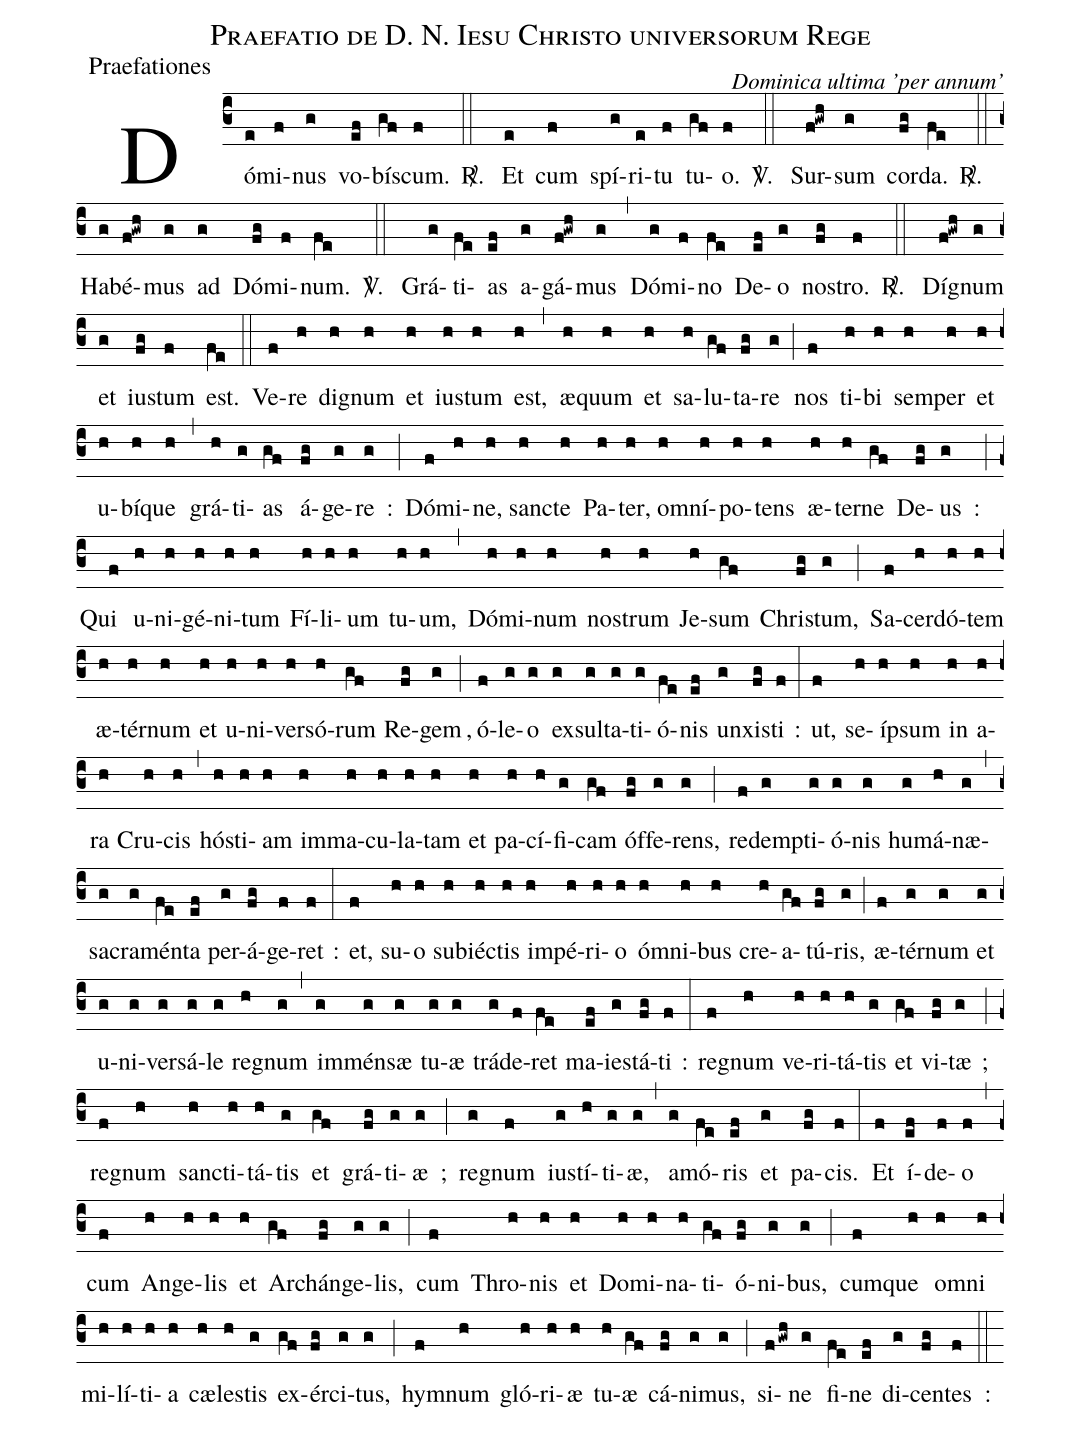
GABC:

name:Praefatio de D. N. Iesu Christo universorum Rege;
office-part:Praefationes;
commentary:Dominica ultima 'per annum';
%%
(c3)Dó(e)mi(f)nus(g) vo(ef)bís(gf)cum.(f)
<sp>R/</sp>. (::) Et(e) cum(f) spí(g)ri(e)tu(f) tu(gf)o.(f)
<sp>V/</sp>. (::) Sur(f!gwh)sum(g) cor(fg)da.(fe)
<sp>R/</sp>. (::) Ha(g)bé(f!gwh)mus(g) ad(g) Dó(fg)mi(f)num.(fe)
<sp>V/</sp>. (::) Grá(g)ti(fe)as(ef) a(g)gá(f!gwh)mus(g) (,)
Dó(g)mi(f)no(fe) De(ef)o(g) no(fg)stro.(f)
<sp>R/</sp>. (::) Dí(f!gwh)gnum(g) et(g) iu(fg)stum(f) est.(fe)
(::) Ve(f)re(h) di(h)gnum(h) et(h) ius(h)tum(h) est,(h) (,) <sp>ae</sp>(h)quum(h) et(h) sa-(h)lu(gf)ta(fg)re(g) (;)
nos(f) ti-(h)bi(h) sem(h)per(h) et(h) u-(h)bí(h)que(h) (,) grá(h)ti(g)as(gf) á(fg)ge-(g)re(g) :(;)
Dó(f)mi(h)ne(h), san(h)cte(h) Pa(h)ter(h), om(h)ní(h)po(h)tens(h) <sp>ae</sp>(h)ter(h)ne(gf) De(fg)us(g) :(;)
Qui(f) u(h)ni(h)gé(h)ni(h)tum(h) Fí(h)li(h)um(h) tu(h)um,(h)(,) Dó(h)mi(h)num(h) nos(h)trum(h) Je(h)sum(gf) Chri(fg)stum,(g)(;) Sa(f)cer(h)dó(h)tem(h) <sp>ae</sp>(h)tér(h)num(h) et(h) u(h)ni(h)ver(h)só(h)rum(gf) Re(fg)gem(g),(;) ó(f)le(g)o(g) ex(g)sul(g)ta(g)ti(g)ó(fe)nis(ef) un(g)xis(fg)ti(f) :(:)
ut,(f) se(h)íp(h)sum(h) in(h) a(h)ra(h) Cru(h)cis(h)(,) hó(h)sti(h)am(h) im(h)ma(h)cu(h)la(h)tam(h) et(h) pa(h)cí(h)fi(g)cam(gf) óf(fg)fe(g)rens,(g)(;)
re(f)demp(g)ti(g)ó(g)nis(g) hu(g)má(h)n<sp>ae</sp>(g)(,) sa(g)cra(g)mén(fe)ta(ef) per(g)á(fg)ge(f)ret(f) :(:)
et,(f) su(h)o(h) sub(h)iéc(h)tis(h) im(h)pé(h)ri(h)o(h) óm(h)ni(h)bus(h) cre(h)a(gf)tú(fg)ris,(g) (;)
<sp>ae</sp>(f)tér(g)num(g) et(g) u(g)ni(g)ver(g)sá(g)le(g) reg(h)num(g) (,) im(g)mén(g)s<sp>ae</sp>(g) tu(g)<sp>ae</sp>(g) trá(g)de(f)ret(fe) ma(ef)ies(g)tá(fg)ti(f) :(:) reg(f)num(h) ve(h)ri(h)tá(h)tis(g) et(gf) vi(fg)t<sp>ae</sp>(g) ;(;) reg(f)num(h) sanc(h)ti(h)tá(h)tis(g) et(gf) grá(fg)ti(g)<sp>ae</sp>(g) ;(;) reg(g)num(f) ius(g)tí(h)ti(g)<sp>ae</sp>,(g) (,) a(g)mó(fe)ris(ef) et(g) pa-(fg)cis.(f) (:) Et(f) í(ef)de(f)o(f) (,) cum(f) An(h)ge(h)lis(h) et(h) Ar(gf)chán(fg)ge(g)lis,(g) (;)cum(f) Thro(h)nis(h) et(h) Do(h)mi(h)na(h)ti(gf)ó(fg)ni(g)bus,(g)(;)
cum(f)que(h) om(h)ni(h) mi(h)lí(h)ti(h)a(h) c<sp>ae</sp>(h)les(h)tis(g) ex(gf)ér(fg)ci(g)tus,(g) (;)hym(f)num(h) gló(h)ri(h)<sp>ae</sp>(h) tu(h)<sp>ae</sp>(gf) cá-(fg)ni(g)mus,(g) (;)si(fgwh)ne(g) fi(fe)ne(ef) di(g)cen(fg)tes(f) :(::)
